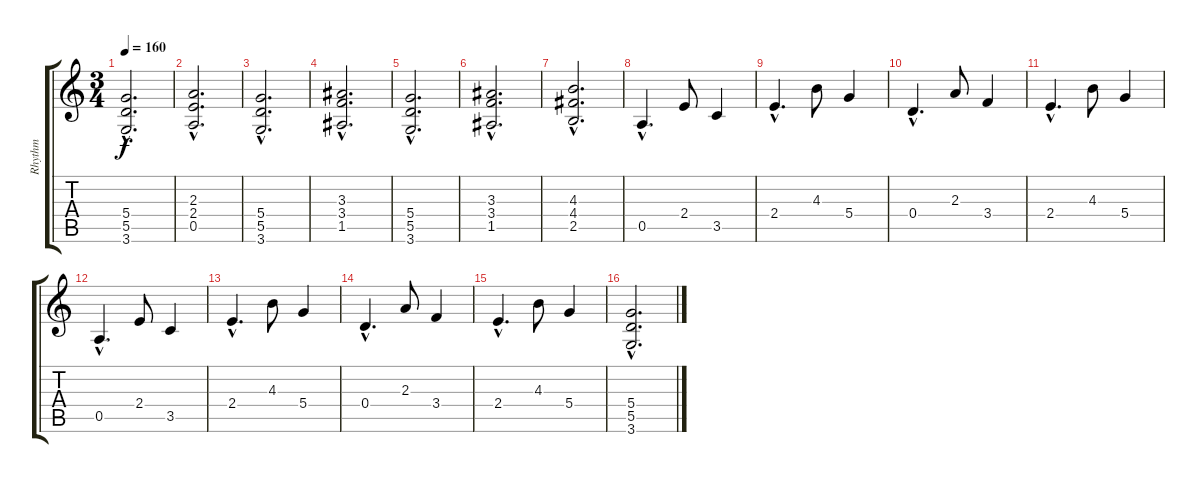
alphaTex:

\track ("Rhythm" "Rhythm") {instrument distortionguitar}
\staff {score tabs}
\tuning (E4 B3 G3 D3 A2 E2) {hide}
\ts (3 4)
\tempo 160
\clef g2
\ks c
(5.4{hac} 5.5{hac} 3.6{hac}).2{d dy f} |
(2.3{hac} 2.4{hac} 0.5{hac}).2{d} |
(5.4{hac} 5.5{hac} 3.6{hac}).2{d} |
(3.3{hac} 3.4{hac} 1.5{hac}).2{d} |
(5.4{hac} 5.5{hac} 3.6{hac}).2{d} |
(3.3{hac} 3.4{hac} 1.5{hac}).2{d} |
(4.3{hac} 4.4{hac} 2.5{hac}).2{d} |
0.5{hac}.4{d} 2.4.8 3.5.4 |
2.4{hac}.4{d} 4.3.8 5.4.4 |
0.4{hac}.4{d} 2.3.8 3.4.4 |
2.4{hac}.4{d} 4.3.8 5.4.4 |
0.5{hac}.4{d} 2.4.8 3.5.4 |
2.4{hac}.4{d} 4.3.8 5.4.4 |
0.4{hac}.4{d} 2.3.8 3.4.4 |
2.4{hac}.4{d} 4.3.8 5.4.4 |
(5.4{hac} 5.5{hac} 3.6{hac}).2{d}
